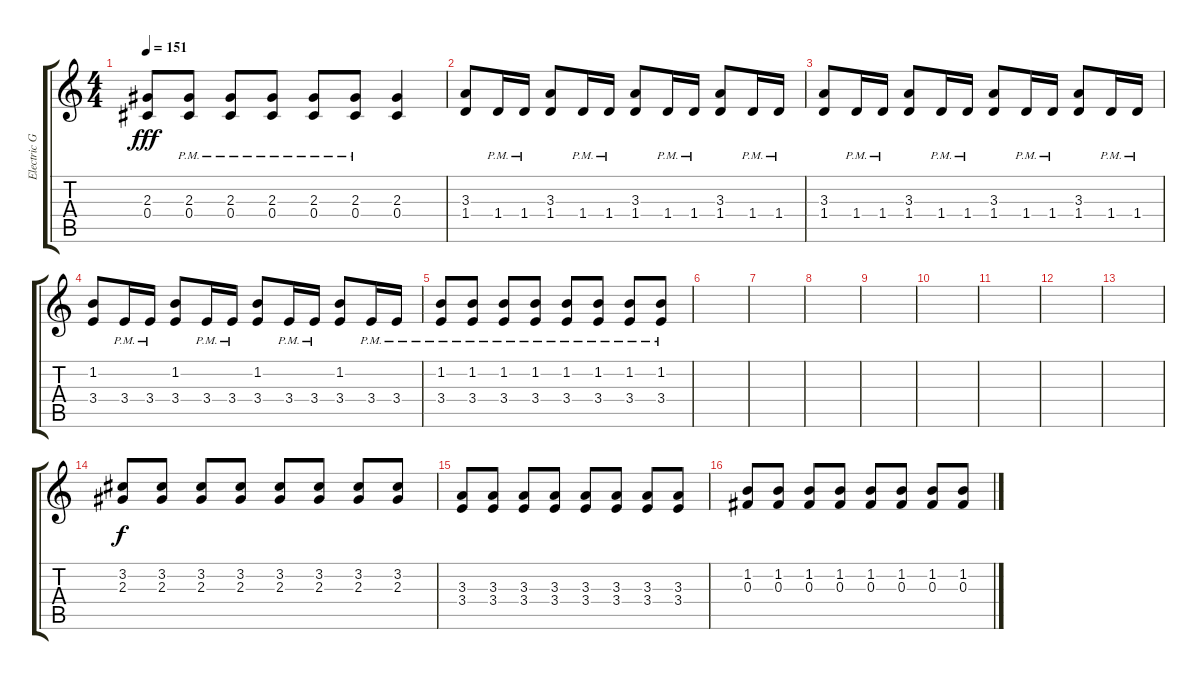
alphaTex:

\track ("Electric Guitar" "Electric G") {instrument overdrivenguitar}
\staff {score tabs}
\tuning (Eb4 Bb3 Gb3 Db3 Ab2 Eb2) {hide}
\ts (4 4)
\tempo 151
\clef g2
\ks c
(2.3{t} 0.4{t}).8{dy fff} (2.3{pm} 0.4{pm}).8 (2.3{pm} 0.4{pm}).8 (2.3{pm} 0.4{pm}).8 (2.3{pm} 0.4{pm}).8 (2.3{pm} 0.4{pm}).8 (2.3 0.4).4 |
(3.3 1.4).8 1.4{pm}.16 1.4{pm}.16 (3.3 1.4).8 1.4{pm}.16 1.4{pm}.16 (3.3 1.4).8 1.4{pm}.16 1.4{pm}.16 (3.3 1.4).8 1.4{pm}.16 1.4{pm}.16 |
(3.3 1.4).8 1.4{pm}.16 1.4{pm}.16 (3.3 1.4).8 1.4{pm}.16 1.4{pm}.16 (3.3 1.4).8 1.4{pm}.16 1.4{pm}.16 (3.3 1.4).8 1.4{pm}.16 1.4{pm}.16 |
(1.2 3.4).8 3.4{pm}.16 3.4{pm}.16 (1.2 3.4).8 3.4{pm}.16 3.4{pm}.16 (1.2 3.4).8 3.4{pm}.16 3.4{pm}.16 (1.2 3.4).8 3.4{pm}.16 3.4{pm}.16 |
(1.2{pm} 3.4{pm}).8 (1.2{pm} 3.4{pm}).8 (1.2{pm} 3.4{pm}).8 (1.2{pm} 3.4{pm}).8 (1.2{pm} 3.4{pm}).8 (1.2{pm} 3.4{pm}).8 (1.2{pm} 3.4{pm}).8 (1.2{pm} 3.4{pm}).8 |
|
|
|
|
|
|
|
|
(3.2 2.3).8{dy f} (3.2 2.3).8 (3.2 2.3).8 (3.2 2.3).8 (3.2 2.3).8 (3.2 2.3).8 (3.2 2.3).8 (3.2 2.3).8 |
(3.3 3.4).8 (3.3 3.4).8 (3.3 3.4).8 (3.3 3.4).8 (3.3 3.4).8 (3.3 3.4).8 (3.3 3.4).8 (3.3 3.4).8 |
(1.2 0.3).8 (1.2 0.3).8 (1.2 0.3).8 (1.2 0.3).8 (1.2 0.3).8 (1.2 0.3).8 (1.2 0.3).8 (1.2 0.3).8
